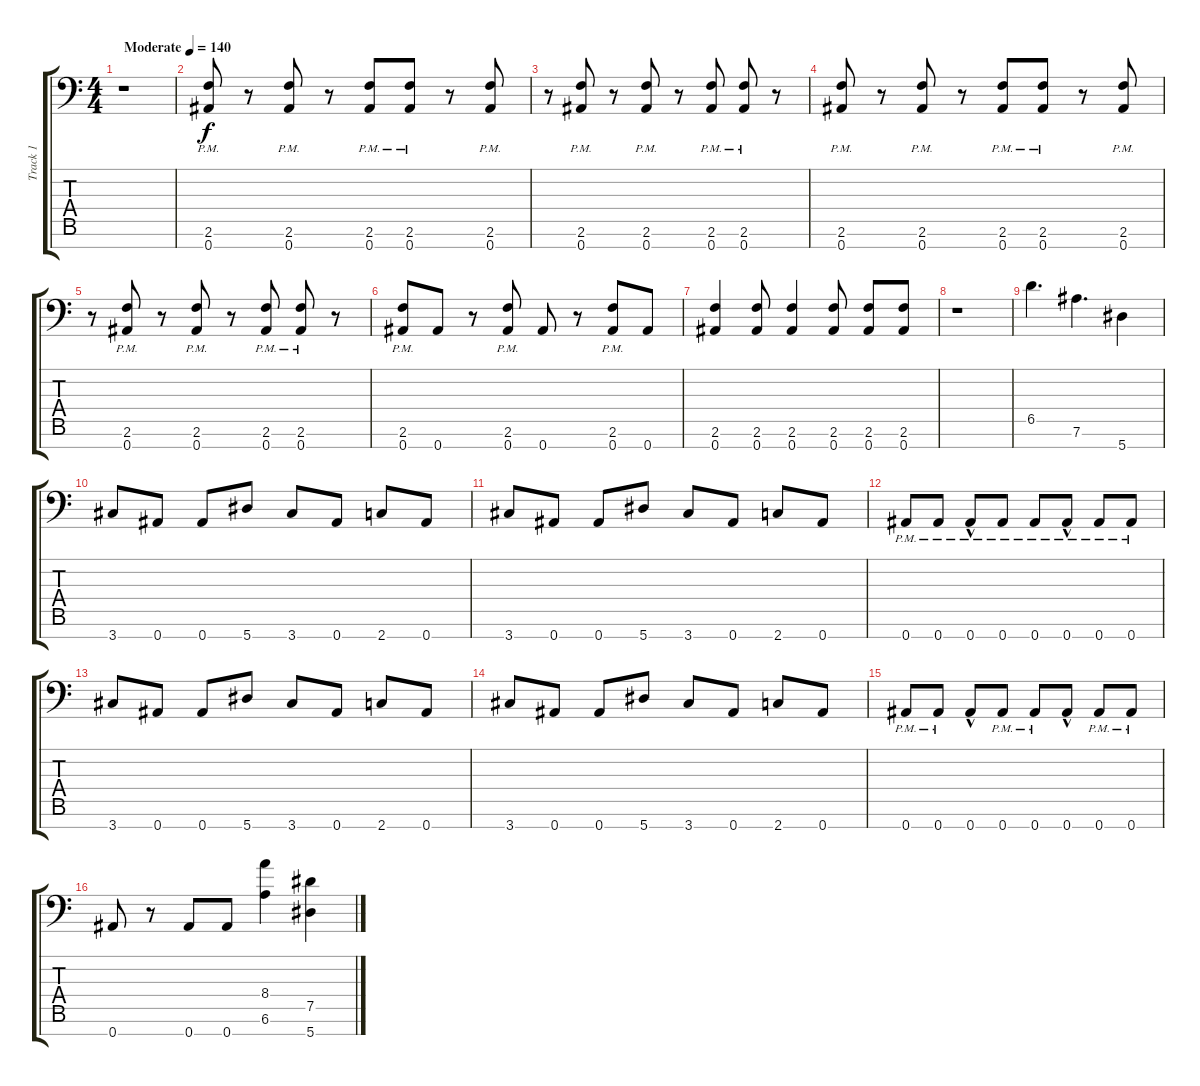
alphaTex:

\track ("Track 1" "Track 1") {instrument overdrivenguitar}
\staff {score tabs}
\tuning (Eb4 Bb3 Gb3 Db3 Ab2 Eb2 Bb1) {hide}
\ts (4 4)
\tempo (140 "Moderate")
\clef f4
\ks c
r.1{dy f instrument overdrivenguitar} |
(2.6{pm} 0.7{pm}).8 r.8 (2.6{pm} 0.7{pm}).8 r.8 (2.6{pm} 0.7{pm}).8 (2.6{pm} 0.7{pm}).8 r.8 (2.6{pm} 0.7{pm}).8 |
r.8 (2.6{pm} 0.7{pm}).8 r.8 (2.6{pm} 0.7{pm}).8 r.8 (2.6{pm} 0.7{pm}).8 (2.6{pm} 0.7{pm}).8 r.8 |
(2.6{pm} 0.7{pm}).8 r.8 (2.6{pm} 0.7{pm}).8 r.8 (2.6{pm} 0.7{pm}).8 (2.6{pm} 0.7{pm}).8 r.8 (2.6{pm} 0.7{pm}).8 |
r.8 (2.6{pm} 0.7{pm}).8 r.8 (2.6{pm} 0.7{pm}).8 r.8 (2.6{pm} 0.7{pm}).8 (2.6{pm} 0.7{pm}).8 r.8 |
(2.6{pm} 0.7{pm}).8 0.7.8 r.8 (2.6{pm} 0.7{pm}).8 0.7.8 r.8 (2.6{pm} 0.7{pm}).8 0.7.8 |
(2.6 0.7).4 (2.6 0.7).8 (2.6 0.7).4 (2.6 0.7).8 (2.6 0.7).8 (2.6 0.7).8 |
r.1 |
6.5.4{d} 7.6.4{d} 5.7.4 |
3.7.8 0.7.8 0.7.8 5.7.8 3.7.8 0.7.8 2.7.8 0.7.8 |
3.7.8 0.7.8 0.7.8 5.7.8 3.7.8 0.7.8 2.7.8 0.7.8 |
0.7{pm}.8 0.7{pm}.8 0.7{hac pm}.8 0.7{pm}.8 0.7{pm}.8 0.7{hac pm}.8 0.7{pm}.8 0.7{pm}.8 |
3.7.8 0.7.8 0.7.8 5.7.8 3.7.8 0.7.8 2.7.8 0.7.8 |
3.7.8 0.7.8 0.7.8 5.7.8 3.7.8 0.7.8 2.7.8 0.7.8 |
0.7{pm}.8 0.7{pm}.8 0.7{hac}.8 0.7{pm}.8 0.7{pm}.8 0.7{hac}.8 0.7{pm}.8 0.7{pm}.8 |
0.7.8 r.8 0.7.8 0.7.8 (8.4 6.6).4 (7.5 5.7).4
